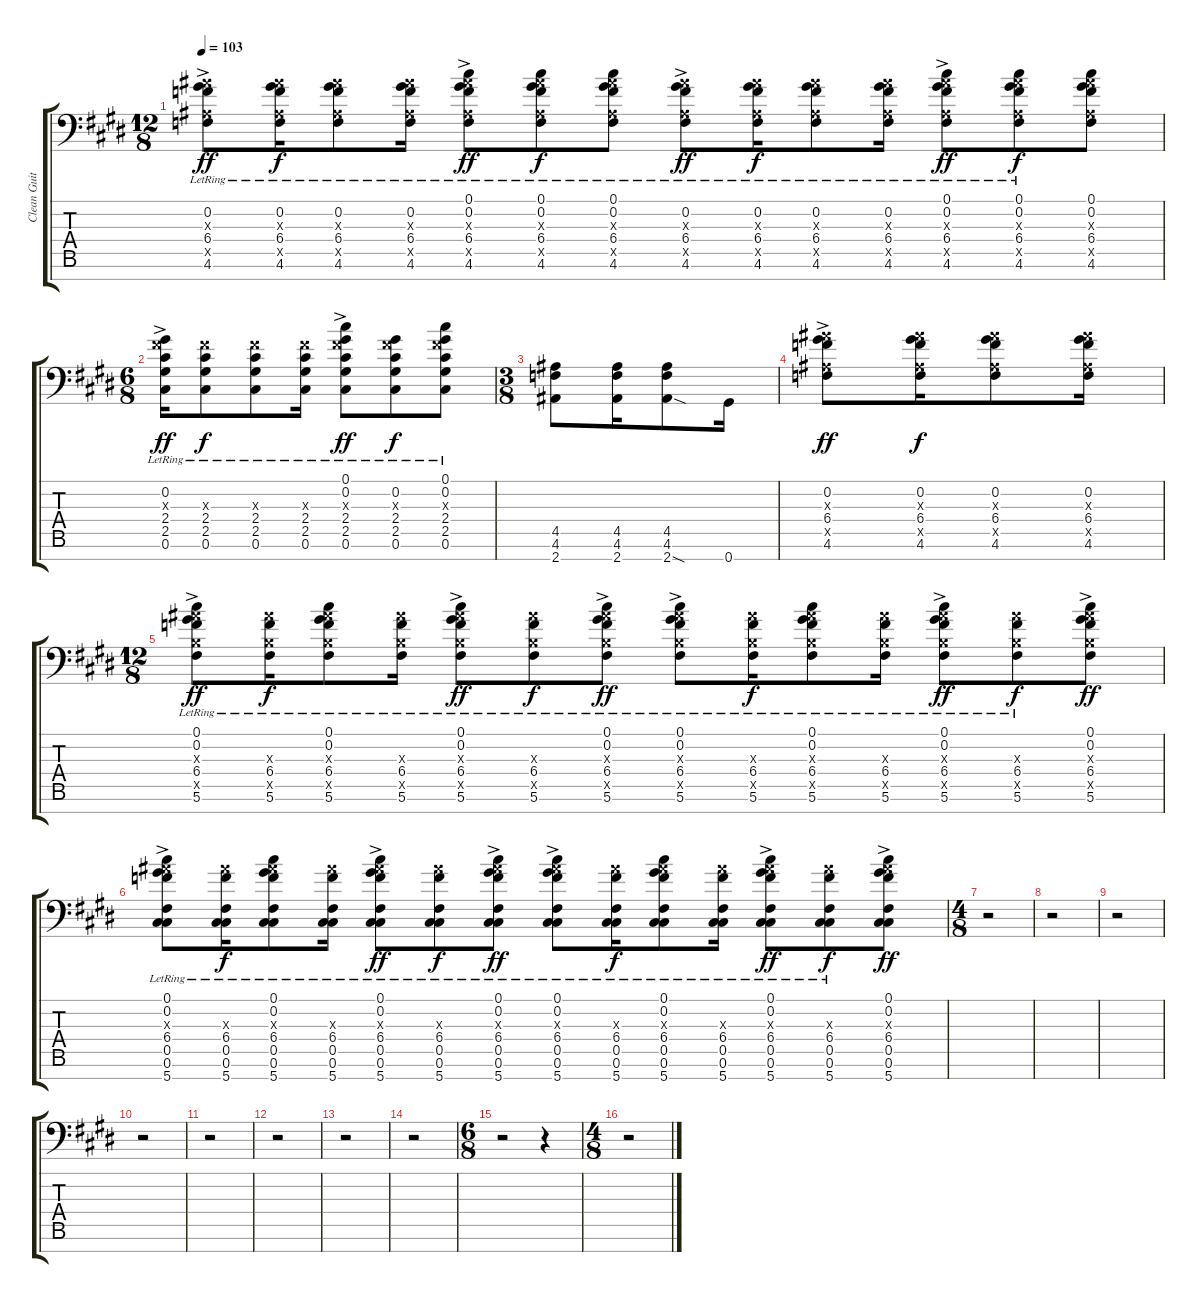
\track ("Clean Guitar I" "Clean Guit") {instrument electricguitarclean}
\staff {score tabs}
\tuning (Db4 Ab3 E3 B2 Gb2 Db2 Ab1) {hide}
\ts (12 8)
\tempo 103
\clef f4
\ks c#minor
(0.2{ac lr} 6.3{ac x} 6.4{ac lr} 4.5{ac x} 4.6{ac lr}).8{dy ff} (0.2{lr} 6.3{x} 6.4{lr} 4.5{x} 4.6{lr}).16{dy f} (0.2{lr} 6.3{x} 6.4{lr} 4.5{x} 4.6{lr}).8 (0.2{lr} 6.3{x} 6.4{lr} 4.5{x} 4.6{lr}).16 (0.1{ac lr} 0.2{ac lr} 6.3{ac x} 6.4{ac lr} 4.5{ac x} 4.6{ac lr}).8{dy ff} (0.1{lr} 0.2{lr} 6.3{x} 6.4{lr} 4.5{x} 4.6{lr}).8{dy f} (0.1{lr} 0.2{lr} 6.3{x} 6.4{lr} 4.5{x} 4.6{lr}).8 (0.2{ac lr} 6.3{ac x} 6.4{ac lr} 4.5{ac x} 4.6{ac lr}).8{dy ff} (0.2{lr} 6.3{x} 6.4{lr} 4.5{x} 4.6{lr}).16{dy f} (0.2{lr} 6.3{x} 6.4{lr} 4.5{x} 4.6{lr}).8 (0.2{lr} 6.3{x} 6.4{lr} 4.5{x} 4.6{lr}).16 (0.1{ac lr} 0.2{ac lr} 6.3{ac x} 6.4{ac lr} 4.5{ac x} 4.6{ac lr}).8{dy ff} (0.1{lr} 0.2{lr} 6.3{x} 6.4{lr} 4.5{x} 4.6{lr}).8{dy f} (0.1 0.2 6.3{x} 6.4 4.5{x} 4.6).8 |
\ts (6 8)
\ks e
(0.2{ac lr} 2.3{ac x} 2.4{ac lr} 2.5{ac lr} 0.6{ac lr}).16{dy ff} (2.3{x} 2.4{lr} 2.5{lr} 0.6{lr}).8{dy f} (2.3{x} 2.4{lr} 2.5{lr} 0.6{lr}).8 (2.3{x} 2.4{lr} 2.5{lr} 0.6{lr}).16 (0.1{ac lr} 0.2{ac lr} 2.3{ac x} 2.4{ac lr} 2.5{ac lr} 0.6{ac lr}).8{dy ff} (0.2{lr} 2.3{x} 2.4{lr} 2.5{lr} 0.6{lr}).8{dy f} (0.1{lr} 0.2{lr} 2.3{x} 2.4{lr} 2.5{lr} 0.6{lr}).8 |
\ts (3 8)
\ks c#minor
(4.5 4.6 2.7).8 (4.5 4.6 2.7).16 (4.5 4.6 2.7{sod}).8 0.7.16 |
(0.2{ac} 6.3{ac x} 6.4{ac} 4.5{ac x} 4.6{ac}).8{dy ff} (0.2 6.3{x} 6.4 4.5{x} 4.6).16{dy f} (0.2 6.3{x} 6.4 4.5{x} 4.6).8 (0.2 6.3{x} 6.4 4.5{x} 4.6).16 |
\ts (12 8)
(0.1{ac lr} 0.2{ac lr} 6.3{ac x} 6.4{ac lr} 5.5{ac x} 5.6{ac lr}).8{dy ff} (6.3{x} 6.4{lr} 5.5{x} 5.6{lr}).16{dy f} (0.1{lr} 0.2{lr} 6.3{x} 6.4{lr} 5.5{x} 5.6{lr}).8 (6.3{x} 6.4{lr} 5.5{x} 5.6{lr}).16 (0.1{ac lr} 0.2{ac lr} 6.3{ac x} 6.4{ac lr} 5.5{ac x} 5.6{ac lr}).8{dy ff} (6.3{x} 6.4{lr} 5.5{x} 5.6{lr}).8{dy f} (0.1{ac lr} 0.2{ac lr} 6.3{ac x} 6.4{ac lr} 5.5{ac x} 5.6{ac lr}).8{dy ff} (0.1{ac lr} 0.2{ac lr} 6.3{ac x} 6.4{ac lr} 5.5{ac x} 5.6{ac lr}).8 (6.3{x} 6.4{lr} 5.5{x} 5.6{lr}).16{dy f} (0.1{lr} 0.2{lr} 6.3{x} 6.4{lr} 5.5{x} 5.6{lr}).8 (6.3{x} 6.4{lr} 5.5{x} 5.6{lr}).16 (0.1{ac lr} 0.2{ac lr} 6.3{ac x} 6.4{ac lr} 5.5{ac x} 5.6{ac lr}).8{dy ff} (6.3{x} 6.4{lr} 5.5{x} 5.6{lr}).8{dy f} (0.1{ac} 0.2{ac} 6.3{ac x} 6.4{ac} 5.5{ac x} 5.6{ac}).8{dy ff} |
\ks e
(0.1{ac lr} 0.2{ac lr} 6.3{ac x} 6.4{ac lr} 0.5{ac} 0.6{ac lr} 5.7).8 (6.3{x} 6.4{lr} 0.5 0.6{lr} 5.7).16{dy f} (0.1{lr} 0.2{lr} 6.3{x} 6.4{lr} 0.5 0.6{lr} 5.7).8 (6.3{x} 6.4{lr} 0.5 0.6{lr} 5.7).16 (0.1{ac lr} 0.2{ac lr} 6.3{ac x} 6.4{ac lr} 0.5{ac} 0.6{ac lr} 5.7).8{dy ff} (6.3{x} 6.4{lr} 0.5 0.6{lr} 5.7).8{dy f} (0.1{ac lr} 0.2{ac lr} 6.3{ac x} 6.4{ac lr} 0.5{ac} 0.6{ac lr} 5.7).8{dy ff} (0.1{ac lr} 0.2{ac lr} 6.3{ac x} 6.4{ac lr} 0.5{ac} 0.6{ac lr} 5.7).8 (6.3{x} 6.4{lr} 0.5 0.6{lr} 5.7).16{dy f} (0.1{lr} 0.2{lr} 6.3{x} 6.4{lr} 0.5 0.6{lr} 5.7).8 (6.3{x} 6.4{lr} 0.5 0.6{lr} 5.7).16 (0.1{ac lr} 0.2{ac lr} 6.3{ac x} 6.4{ac lr} 0.5{ac} 0.6{ac lr} 5.7).8{dy ff} (6.3{x} 6.4{lr} 0.5 0.6{lr} 5.7).8{dy f} (0.1{ac} 0.2{ac} 6.3{ac x} 6.4{ac} 0.5{ac} 0.6{ac} 5.7).8{dy ff} |
\ts (4 8)
r.2 |
\ks c#minor
r.2 |
r.2 |
r.2 |
\ks e
r.2 |
\ks c#minor
r.2 |
r.2 |
r.2 |
\ts (6 8)
\ks e
r.2 r.4 |
\ts (4 8)
\ks c#minor
r.2
